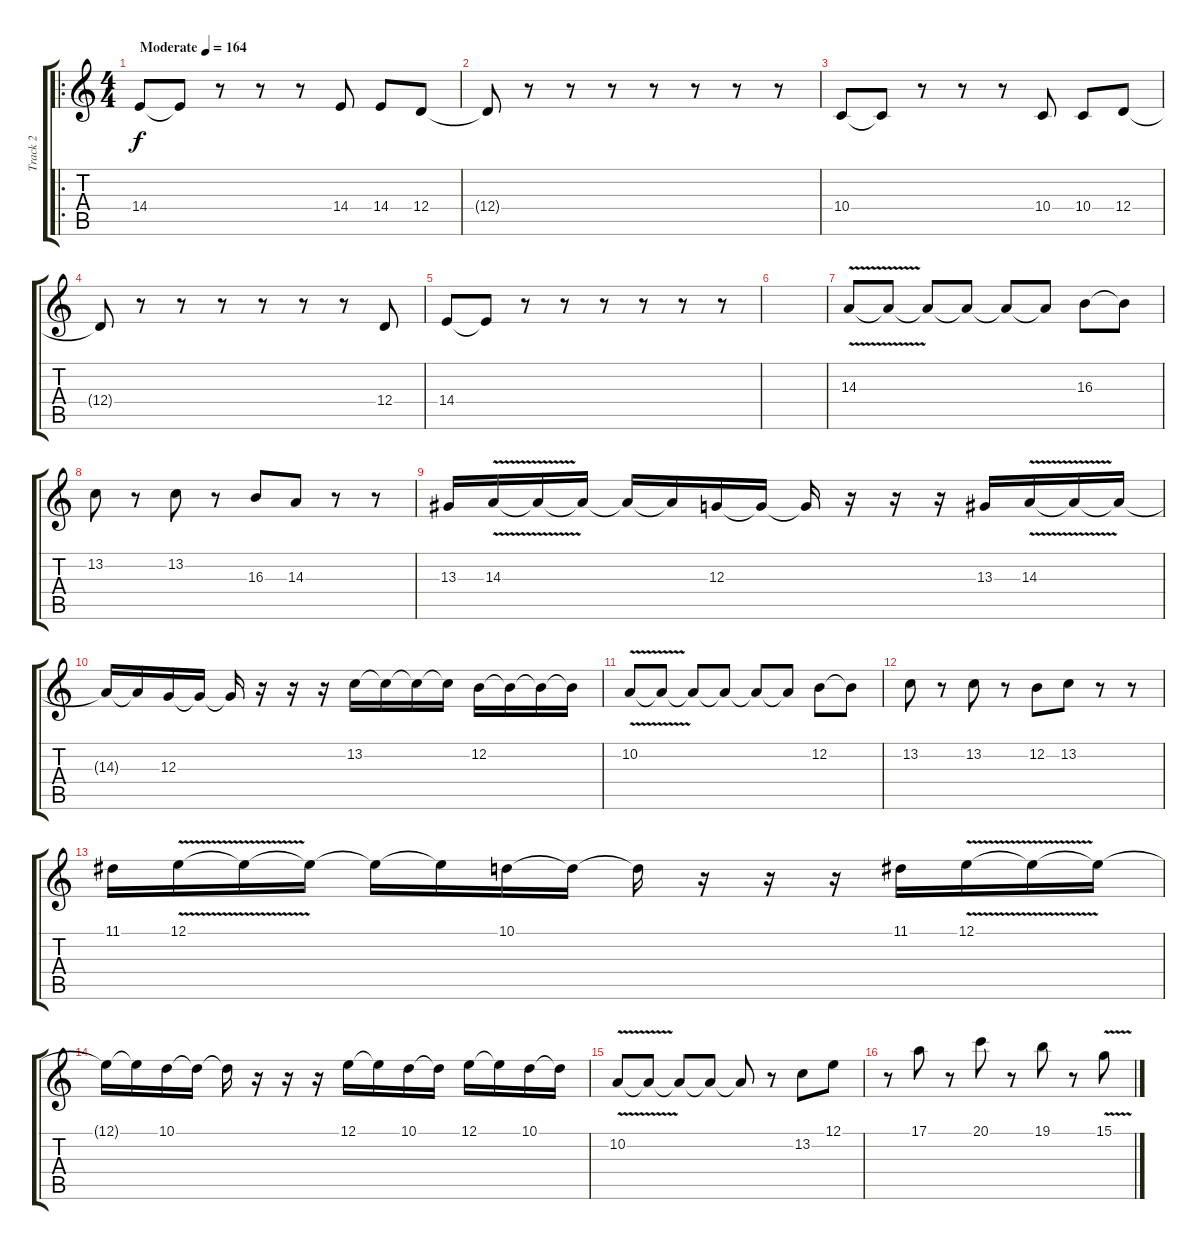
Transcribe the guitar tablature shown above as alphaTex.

\track ("Track 2" "Track 2") {instrument lead5charang}
\staff {score tabs}
\tuning (E4 B3 G3 D3 A2 E2) {hide}
\ro
\ts (4 4)
\tempo (164 "Moderate")
\clef g2
\ks c
14.4.8{dy f instrument lead5charang} 14.4{t}.8 r.8 r.8 r.8 14.4.8 14.4.8 12.4.8 |
12.4{t}.8 r.8 r.8 r.8 r.8 r.8 r.8 r.8 |
10.4.8 10.4{t}.8 r.8 r.8 r.8 10.4.8 10.4.8 12.4.8 |
12.4{t}.8 r.8 r.8 r.8 r.8 r.8 r.8 12.4.8 |
14.4.8 14.4{t}.8 r.8 r.8 r.8 r.8 r.8 r.8 |
|
14.3{v}.8 14.3{t}.8 14.3{t}.8 14.3{t}.8 14.3{t}.8 14.3{t}.8 16.3.8 16.3{t}.8 |
13.2.8 r.8 13.2.8 r.8 16.3.8 14.3.8 r.8 r.8 |
13.3.16 14.3{v}.16 14.3{t}.16 14.3{t}.16 14.3{t}.16 14.3{t}.16 12.3.16 12.3{t}.16 12.3{t}.16 r.16 r.16 r.16 13.3.16 14.3{v}.16 14.3{t}.16 14.3{t}.16 |
14.3{t}.16 14.3{t}.16 12.3.16 12.3{t}.16 12.3{t}.16 r.16 r.16 r.16 13.2.16 13.2{t}.16 13.2{t}.16 13.2{t}.16 12.2.16 12.2{t}.16 12.2{t}.16 12.2{t}.16 |
10.2{v}.8 10.2{t}.8 10.2{t}.8 10.2{t}.8 10.2{t}.8 10.2{t}.8 12.2.8 12.2{t}.8 |
13.2.8 r.8 13.2.8 r.8 12.2.8 13.2.8 r.8 r.8 |
11.1.16 12.1{v}.16 12.1{t}.16 12.1{t}.16 12.1{t}.16 12.1{t}.16 10.1.16 10.1{t}.16 10.1{t}.16 r.16 r.16 r.16 11.1.16 12.1{v}.16 12.1{t}.16 12.1{t}.16 |
12.1{t}.16 12.1{t}.16 10.1.16 10.1{t}.16 10.1{t}.16 r.16 r.16 r.16 12.1.16 12.1{t}.16 10.1.16 10.1{t}.16 12.1.16 12.1{t}.16 10.1.16 10.1{t}.16 |
10.2{v}.8 10.2{t}.8 10.2{t}.8 10.2{t}.8 10.2{t}.8 r.8 13.2.8 12.1.8 |
r.8 17.1.8 r.8 20.1.8 r.8 19.1.8 r.8 15.1{v}.8
